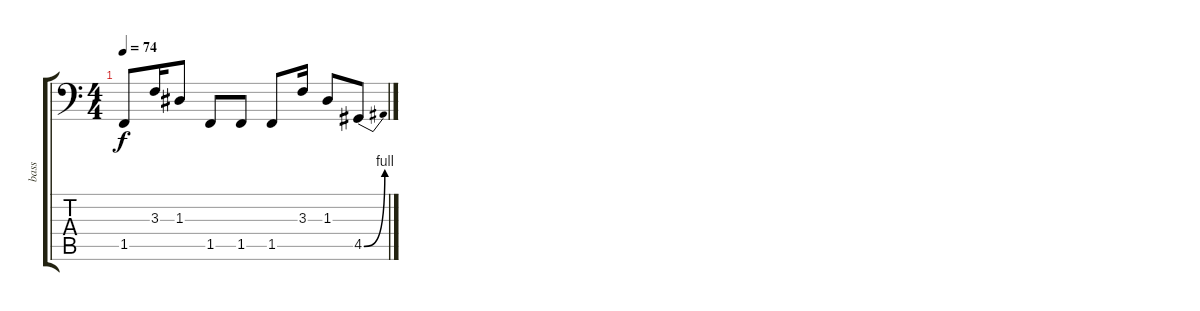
\track ("bass" "bass") {instrument slapbass1}
\staff {score tabs}
\tuning (C3 G2 D2 A1 E1 B0) {hide}
\ts (4 4)
\tempo 74
\clef f4
\ks c
1.5.8{dy f} 3.3.16 1.3.8 1.5.8 1.5.8 1.5.8 3.3.16 1.3.8 4.5{be (bend 0 0 60 4)}.8
